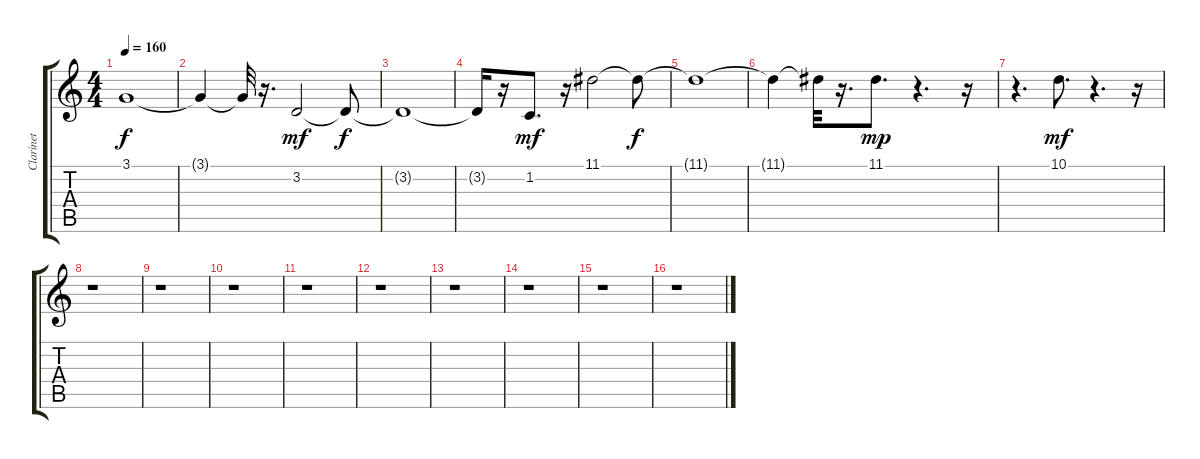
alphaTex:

\track ("Clarinet" "Clarinet") {instrument clarinet}
\staff {score tabs}
\tuning (E4 B3 G3 D3 A2 E2) {hide}
\ts (4 4)
\tempo 160
\clef g2
\ks c
3.1{t}.1{dy f} |
3.1{t}.4 3.1{t}.32 r.16{d} 3.2.2{dy mf} 3.2{t}.8{dy f} |
3.2{t}.1 |
3.2{t}.16 r.16 1.2.8{d dy mf} r.16 11.1.2 11.1{t}.8{dy f} |
11.1{t}.1 |
11.1{t}.4 11.1{t}.32 r.16{d} 11.1.8{d dy mp} r.4{d} r.16 |
r.4{d} 10.1.8{d dy mf} r.4{d} r.16 |
r.1 |
r.1 |
r.1 |
r.1 |
r.1 |
r.1 |
r.1 |
r.1 |
r.1
